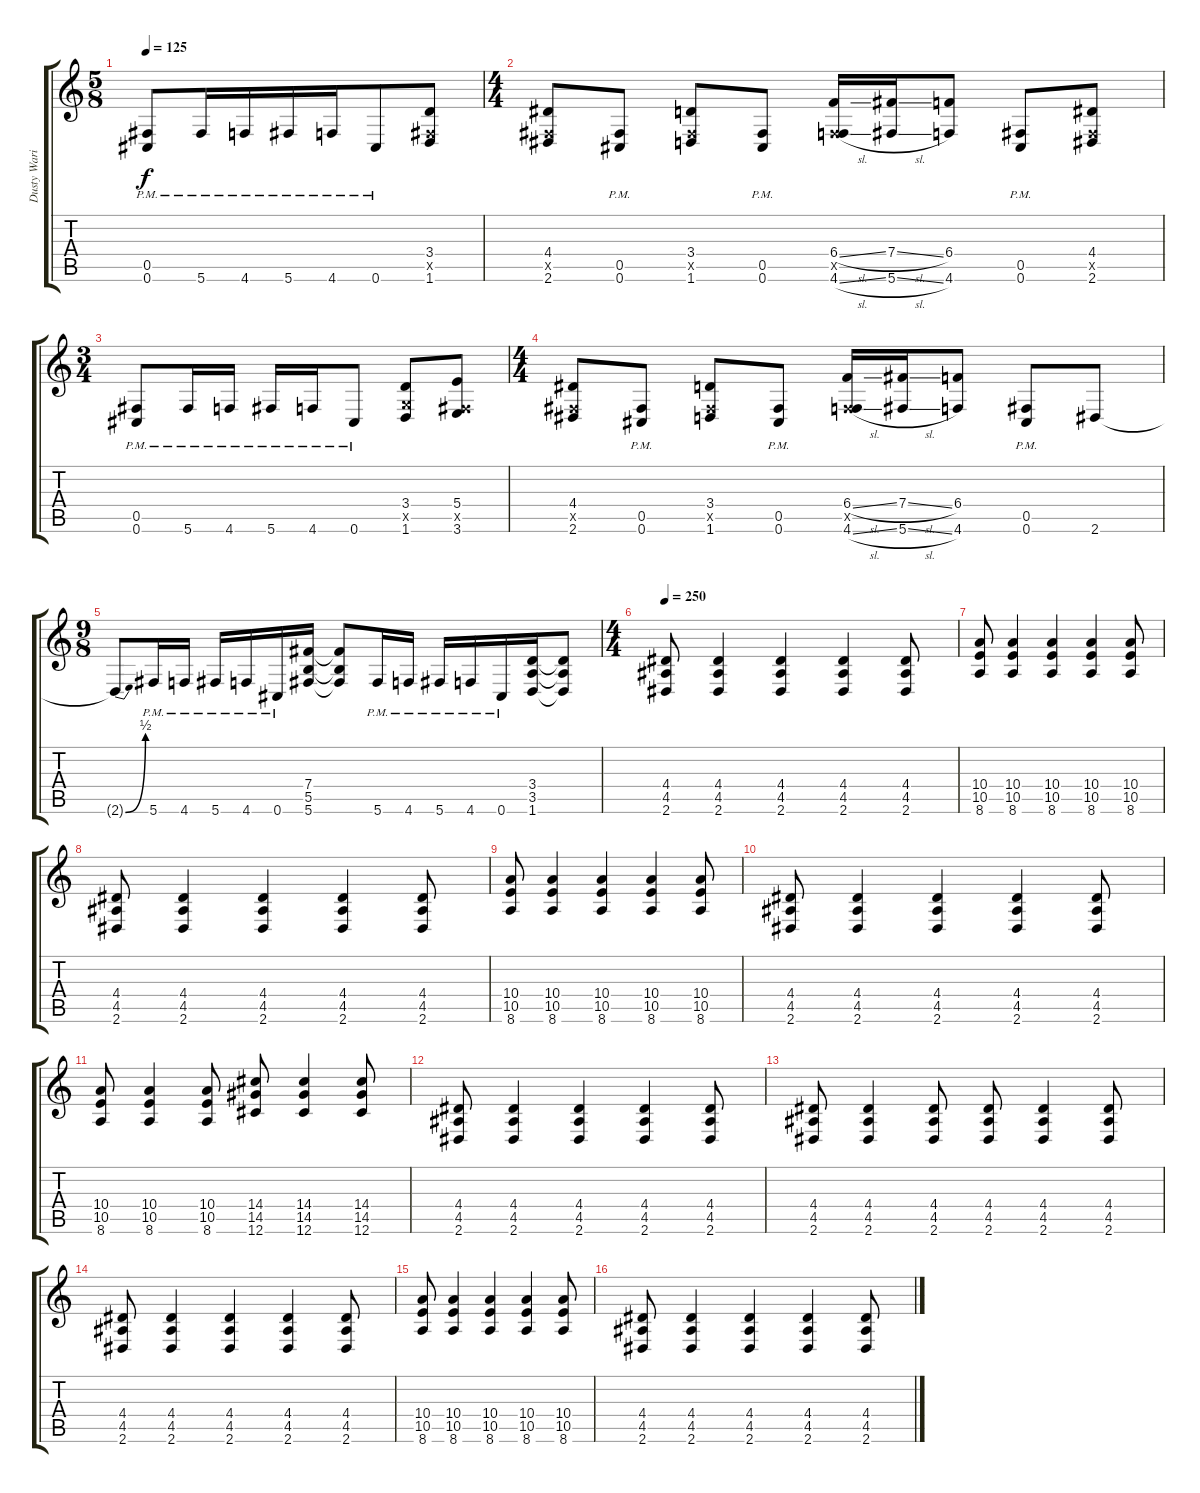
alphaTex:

\track ("Dusty Waring - Rhythm" "Dusty Wari") {instrument distortionguitar}
\staff {score tabs}
\tuning (Db4 Ab3 E3 B2 Gb2 Db2) {hide}
\ts (5 8)
\tempo 125
\clef g2
\ks c
(0.5{pm} 0.6{pm}).8{dy f beam merge} 5.6{pm}.16 4.6{pm}.16 5.6{pm}.16 4.6{pm}.16{beam merge} 0.6{pm}.8{beam merge} (3.4 0.5{x} 1.6).8 |
\ts (4 4)
(4.4 0.5{x} 2.6).8 (0.5{pm} 0.6{pm}).8 (3.4 0.5{x} 1.6).8 (0.5{pm} 0.6{pm}).8 (6.4{sl} 0.5{x} 4.6{sl}).16 (7.4{sl} 5.6{sl}).16 (6.4 4.6).8 (0.5{pm} 0.6{pm}).8 (4.4 0.5{x} 2.6).8 |
\ts (3 4)
(0.5{pm} 0.6{pm}).8{beam merge} 5.6{pm}.16 4.6{pm}.16 5.6{pm}.16 4.6{pm}.16{beam merge} 0.6{pm}.8{beam split} (3.4 1.5{x} 1.6).8 (5.4 0.5{x} 3.6).8 |
\ts (4 4)
(4.4 0.5{x} 2.6).8 (0.5{pm} 0.6{pm}).8 (3.4 0.5{x} 1.6).8 (0.5{pm} 0.6{pm}).8 (6.4{sl} 0.5{x} 4.6{sl}).16 (7.4{sl} 5.6{sl}).16 (6.4 4.6).8 (0.5{pm} 0.6{pm}).8 2.6.8 |
\ts (9 8)
2.6{be (bend 0 0 60 2) t}.8 5.6{pm}.16 4.6{pm}.16{beam split} 5.6{pm}.16 4.6{pm}.16{beam merge} 0.6{pm}.16 (7.4 5.5 5.6).16{beam split} (7.4{t} 5.5{t} 5.6{t}).8 5.6{pm}.16 4.6{pm}.16 5.6{pm}.16 4.6{pm}.16 0.6{pm}.16 (3.4 3.5 1.6).16 (3.4{t} 3.5{t} 1.6{t}).8 |
\ts (4 4)
\tempo 250
(4.4 4.5 2.6).8 (4.4 4.5 2.6).4 (4.4 4.5 2.6).4 (4.4 4.5 2.6).4 (4.4 4.5 2.6).8 |
(10.4 10.5 8.6).8 (10.4 10.5 8.6).4 (10.4 10.5 8.6).4 (10.4 10.5 8.6).4 (10.4 10.5 8.6).8 |
(4.4 4.5 2.6).8 (4.4 4.5 2.6).4 (4.4 4.5 2.6).4 (4.4 4.5 2.6).4 (4.4 4.5 2.6).8 |
(10.4 10.5 8.6).8 (10.4 10.5 8.6).4 (10.4 10.5 8.6).4 (10.4 10.5 8.6).4 (10.4 10.5 8.6).8 |
(4.4 4.5 2.6).8 (4.4 4.5 2.6).4 (4.4 4.5 2.6).4 (4.4 4.5 2.6).4 (4.4 4.5 2.6).8 |
(10.4 10.5 8.6).8 (10.4 10.5 8.6).4 (10.4 10.5 8.6).8 (14.4 14.5 12.6).8 (14.4 14.5 12.6).4 (14.4 14.5 12.6).8 |
(4.4 4.5 2.6).8 (4.4 4.5 2.6).4 (4.4 4.5 2.6).4 (4.4 4.5 2.6).4 (4.4 4.5 2.6).8 |
(4.4 4.5 2.6).8 (4.4 4.5 2.6).4 (4.4 4.5 2.6).8 (4.4 4.5 2.6).8 (4.4 4.5 2.6).4 (4.4 4.5 2.6).8 |
(4.4 4.5 2.6).8 (4.4 4.5 2.6).4 (4.4 4.5 2.6).4 (4.4 4.5 2.6).4 (4.4 4.5 2.6).8 |
(10.4 10.5 8.6).8 (10.4 10.5 8.6).4 (10.4 10.5 8.6).4 (10.4 10.5 8.6).4 (10.4 10.5 8.6).8 |
(4.4 4.5 2.6).8 (4.4 4.5 2.6).4 (4.4 4.5 2.6).4 (4.4 4.5 2.6).4 (4.4 4.5 2.6).8
